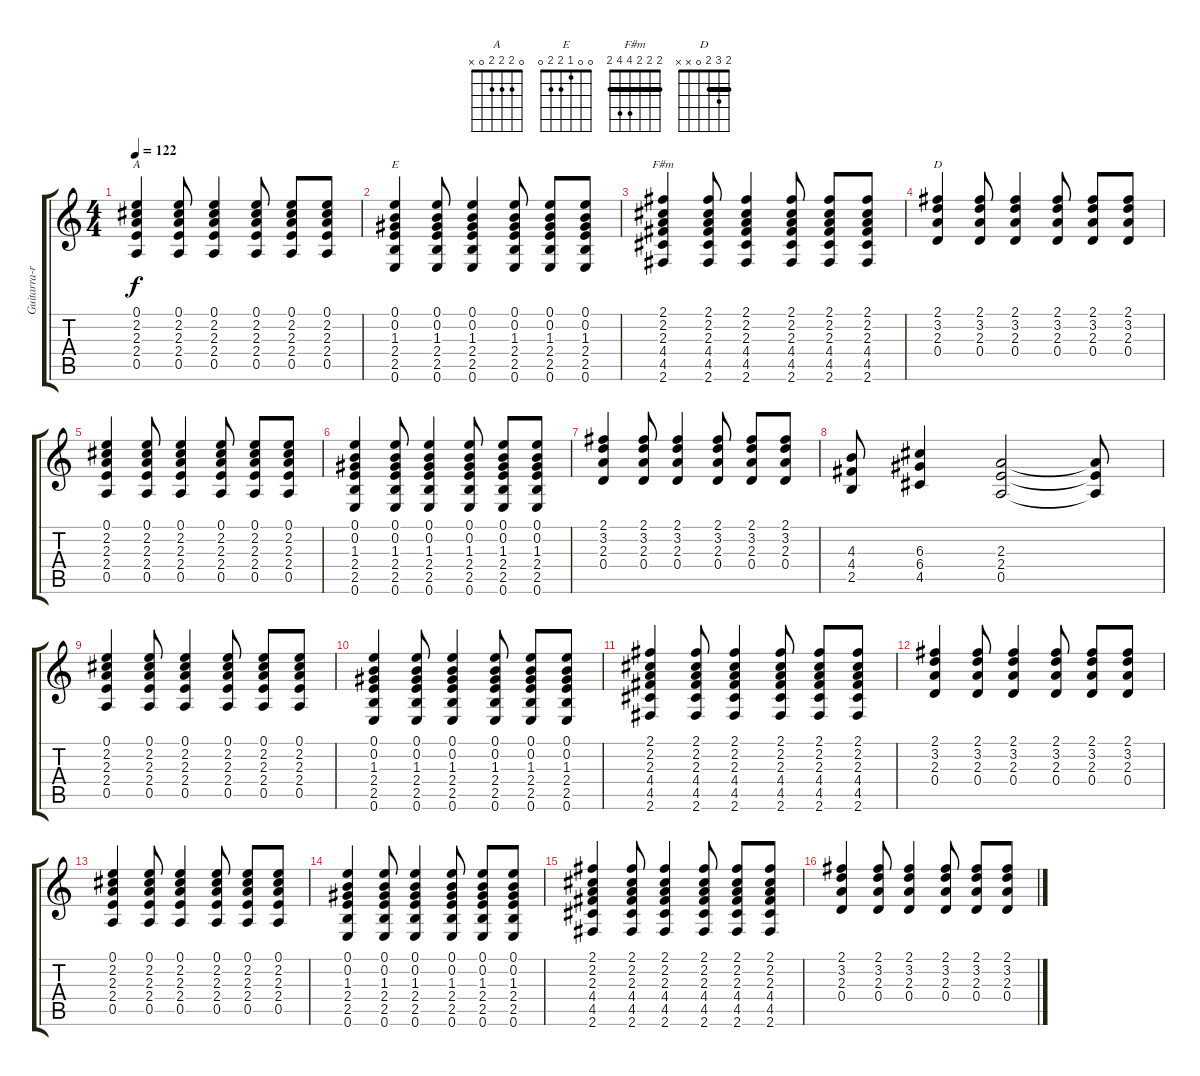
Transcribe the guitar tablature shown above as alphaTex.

\track ("Guitarra-ritmica" "Guitarra-r") {instrument acousticguitarsteel}
\staff {score tabs}
\tuning (E4 B3 G3 D3 A2 E2) {hide}
\chord ("A" 0 2 2 2 0 x)
\chord ("E" 0 0 1 2 2 0)
\chord ("F#m" 2 2 2 4 4 2) {barre 2}
\chord ("D" 2 3 2 0 x x) {barre 2}
\ts (4 4)
\tempo 122
\clef g2
\ks c
(0.1 2.2 2.3 2.4 0.5).4{ch "A" dy f} (0.1 2.2 2.3 2.4 0.5).8 (0.1 2.2 2.3 2.4 0.5).4 (0.1 2.2 2.3 2.4 0.5).8 (0.1 2.2 2.3 2.4 0.5).8 (0.1 2.2 2.3 2.4 0.5).8 |
(0.1 0.2 1.3 2.4 2.5 0.6).4{ch "E"} (0.1 0.2 1.3 2.4 2.5 0.6).8 (0.1 0.2 1.3 2.4 2.5 0.6).4 (0.1 0.2 1.3 2.4 2.5 0.6).8 (0.1 0.2 1.3 2.4 2.5 0.6).8 (0.1 0.2 1.3 2.4 2.5 0.6).8 |
(2.1 2.2 2.3 4.4 4.5 2.6).4{ch "F#m"} (2.1 2.2 2.3 4.4 4.5 2.6).8 (2.1 2.2 2.3 4.4 4.5 2.6).4 (2.1 2.2 2.3 4.4 4.5 2.6).8 (2.1 2.2 2.3 4.4 4.5 2.6).8 (2.1 2.2 2.3 4.4 4.5 2.6).8 |
(2.1 3.2 2.3 0.4).4{ch "D"} (2.1 3.2 2.3 0.4).8 (2.1 3.2 2.3 0.4).4 (2.1 3.2 2.3 0.4).8 (2.1 3.2 2.3 0.4).8 (2.1 3.2 2.3 0.4).8 |
(0.1 2.2 2.3 2.4 0.5).4 (0.1 2.2 2.3 2.4 0.5).8 (0.1 2.2 2.3 2.4 0.5).4 (0.1 2.2 2.3 2.4 0.5).8 (0.1 2.2 2.3 2.4 0.5).8 (0.1 2.2 2.3 2.4 0.5).8 |
(0.1 0.2 1.3 2.4 2.5 0.6).4 (0.1 0.2 1.3 2.4 2.5 0.6).8 (0.1 0.2 1.3 2.4 2.5 0.6).4 (0.1 0.2 1.3 2.4 2.5 0.6).8 (0.1 0.2 1.3 2.4 2.5 0.6).8 (0.1 0.2 1.3 2.4 2.5 0.6).8 |
(2.1 3.2 2.3 0.4).4 (2.1 3.2 2.3 0.4).8 (2.1 3.2 2.3 0.4).4 (2.1 3.2 2.3 0.4).8 (2.1 3.2 2.3 0.4).8 (2.1 3.2 2.3 0.4).8 |
(4.3 4.4 2.5).8 (6.3 6.4 4.5).4 (2.3 2.4 0.5).2 (2.3{t} 2.4{t} 0.5{t}).8 |
(0.1 2.2 2.3 2.4 0.5).4 (0.1 2.2 2.3 2.4 0.5).8 (0.1 2.2 2.3 2.4 0.5).4 (0.1 2.2 2.3 2.4 0.5).8 (0.1 2.2 2.3 2.4 0.5).8 (0.1 2.2 2.3 2.4 0.5).8 |
(0.1 0.2 1.3 2.4 2.5 0.6).4 (0.1 0.2 1.3 2.4 2.5 0.6).8 (0.1 0.2 1.3 2.4 2.5 0.6).4 (0.1 0.2 1.3 2.4 2.5 0.6).8 (0.1 0.2 1.3 2.4 2.5 0.6).8 (0.1 0.2 1.3 2.4 2.5 0.6).8 |
(2.1 2.2 2.3 4.4 4.5 2.6).4 (2.1 2.2 2.3 4.4 4.5 2.6).8 (2.1 2.2 2.3 4.4 4.5 2.6).4 (2.1 2.2 2.3 4.4 4.5 2.6).8 (2.1 2.2 2.3 4.4 4.5 2.6).8 (2.1 2.2 2.3 4.4 4.5 2.6).8 |
(2.1 3.2 2.3 0.4).4 (2.1 3.2 2.3 0.4).8 (2.1 3.2 2.3 0.4).4 (2.1 3.2 2.3 0.4).8 (2.1 3.2 2.3 0.4).8 (2.1 3.2 2.3 0.4).8 |
(0.1 2.2 2.3 2.4 0.5).4 (0.1 2.2 2.3 2.4 0.5).8 (0.1 2.2 2.3 2.4 0.5).4 (0.1 2.2 2.3 2.4 0.5).8 (0.1 2.2 2.3 2.4 0.5).8 (0.1 2.2 2.3 2.4 0.5).8 |
(0.1 0.2 1.3 2.4 2.5 0.6).4 (0.1 0.2 1.3 2.4 2.5 0.6).8 (0.1 0.2 1.3 2.4 2.5 0.6).4 (0.1 0.2 1.3 2.4 2.5 0.6).8 (0.1 0.2 1.3 2.4 2.5 0.6).8 (0.1 0.2 1.3 2.4 2.5 0.6).8 |
(2.1 2.2 2.3 4.4 4.5 2.6).4 (2.1 2.2 2.3 4.4 4.5 2.6).8 (2.1 2.2 2.3 4.4 4.5 2.6).4 (2.1 2.2 2.3 4.4 4.5 2.6).8 (2.1 2.2 2.3 4.4 4.5 2.6).8 (2.1 2.2 2.3 4.4 4.5 2.6).8 |
(2.1 3.2 2.3 0.4).4 (2.1 3.2 2.3 0.4).8 (2.1 3.2 2.3 0.4).4 (2.1 3.2 2.3 0.4).8 (2.1 3.2 2.3 0.4).8 (2.1 3.2 2.3 0.4).8
